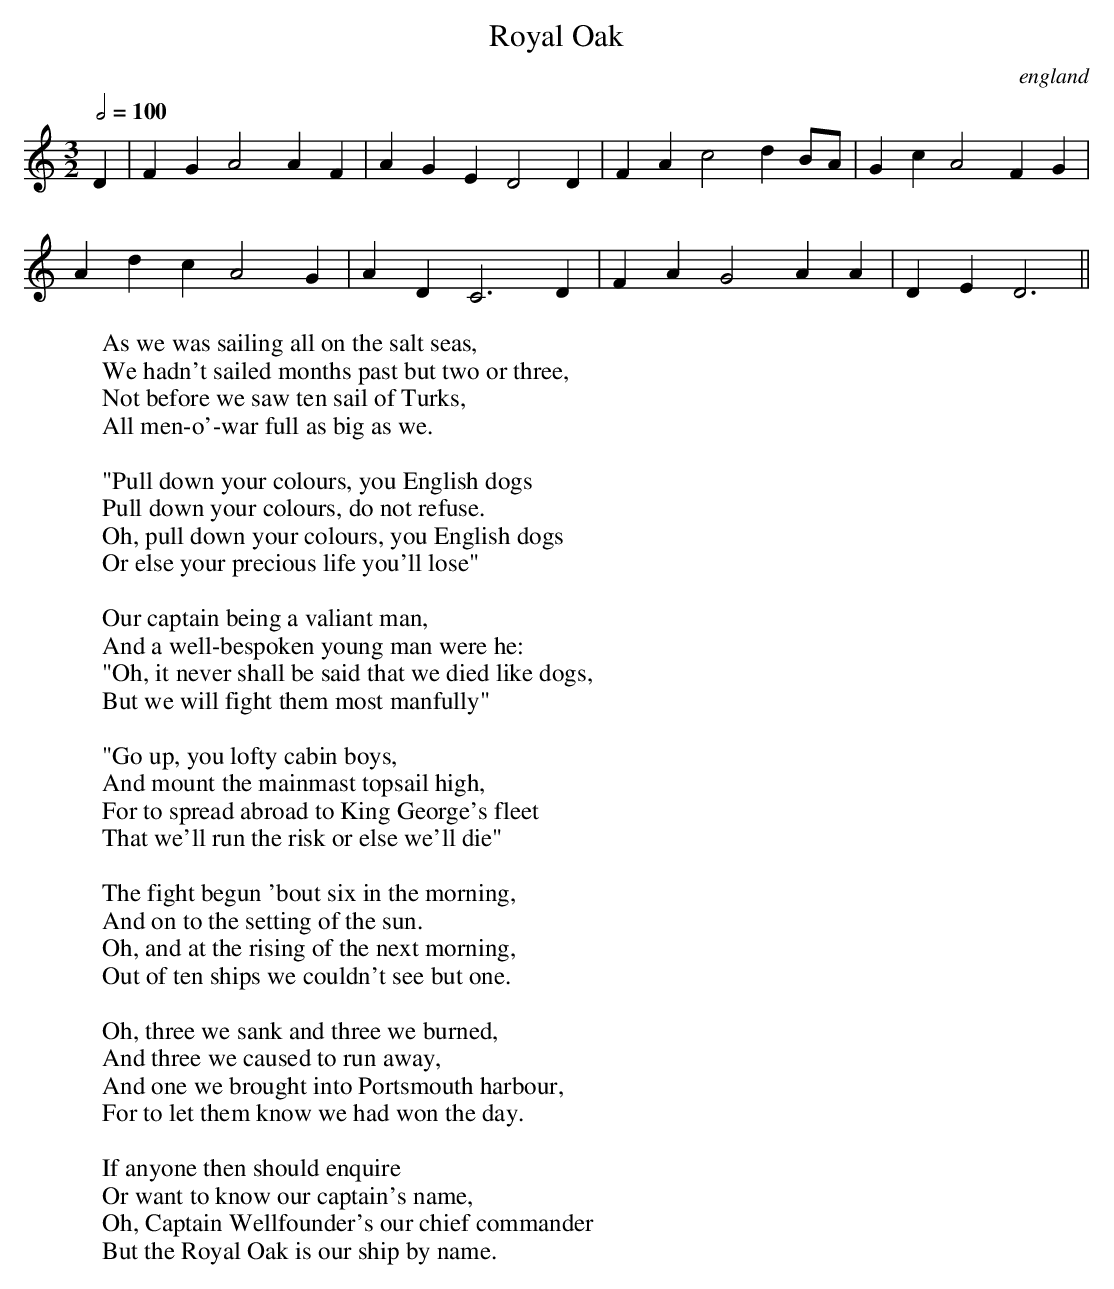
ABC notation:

X:1
T:Royal Oak
O:england
M:3/2
L:1/8
Q:1/2=100
W:As we was sailing all on the salt seas,
W:We hadn't sailed months past but two or three,
W:Not before we saw ten sail of Turks,
W:All men-o'-war full as big as we.
W:
W:"Pull down your colours, you English dogs
W:Pull down your colours, do not refuse.
W:Oh, pull down your colours, you English dogs
W:Or else your precious life you'll lose"
W:
W:Our captain being a valiant man,
W:And a well-bespoken young man were he:
W:"Oh, it never shall be said that we died like dogs,
W:But we will fight them most manfully"
W:
W:"Go up, you lofty cabin boys,
W:And mount the mainmast topsail high,
W:For to spread abroad to King George's fleet
W:That we'll run the risk or else we'll die"
W:
W:The fight begun 'bout six in the morning,
W:And on to the setting of the sun.
W:Oh, and at the rising of the next morning,
W:Out of ten ships we couldn't see but one.
W:
W:Oh, three we sank and three we burned,
W:And three we caused to run away,
W:And one we brought into Portsmouth harbour,
W:For to let them know we had won the day.
W:
W:If anyone then should enquire
W:Or want to know our captain's name,
W:Oh, Captain Wellfounder's our chief commander
W:But the Royal Oak is our ship by name.
K:C
D2|F2G2 A4 A2F2|A2G2 E2D4D2|F2A2 c4 d2B-A|G2c2 A4 F2G2|
A2d2 c2-A4G2|A2D2 C6D2|F2A2 G4 A2A2|D2E2 D6||
